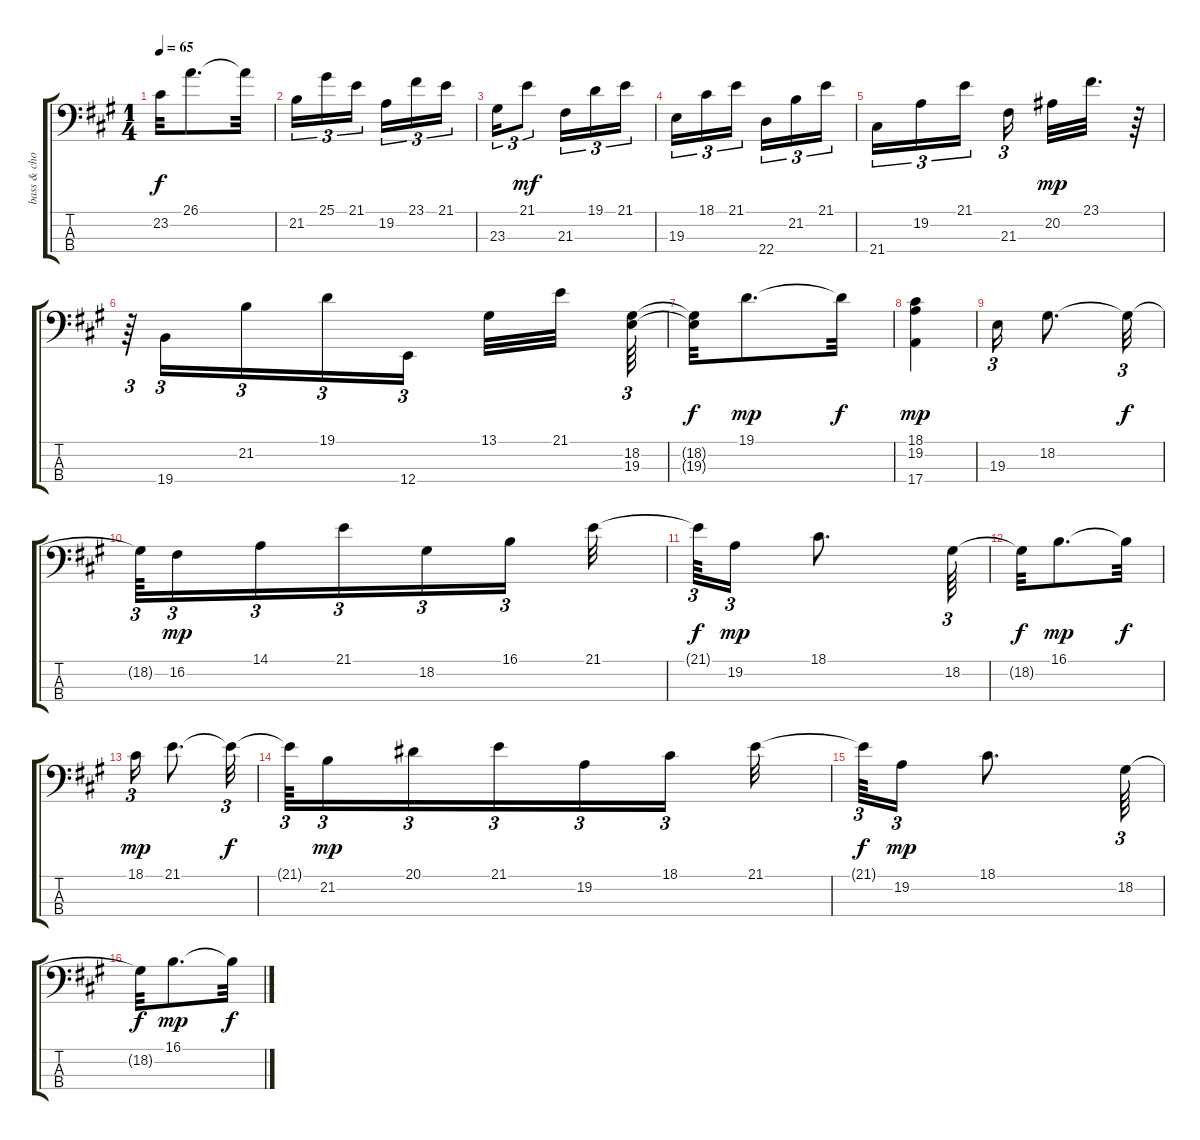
\track ("bass & chord        " "bass & cho") {instrument electricgrandpiano}
\staff {score tabs}
\tuning (G2 D2 A1 E1) {hide}
\ts (1 4)
\tempo 65
\clef f4
\ks a
23.2{t}.32{dy f} 26.1.8{d} 26.1{t}.32 |
21.2.16{tu (3 2)} 25.1.16{tu (3 2)} 21.1.16{tu (3 2)} 19.2.16{tu (3 2)} 23.1.16{tu (3 2)} 21.1.16{tu (3 2)} |
23.3.16{tu (3 2)} 21.1.8{tu (3 2) dy mf} 21.3.16{tu (3 2)} 19.1.16{tu (3 2)} 21.1.16{tu (3 2)} |
19.3.16{tu (3 2)} 18.1.16{tu (3 2)} 21.1.16{tu (3 2)} 22.4.16{tu (3 2)} 21.2.16{tu (3 2)} 21.1.16{tu (3 2)} |
21.4.16{tu (3 2)} 19.2.16{tu (3 2)} 21.1.16{tu (3 2)} 21.3.16{tu (3 2)} 20.2.32{dy mp} 23.1.32{d} r.64 |
r.64{tu (3 2)} 19.4.16{tu (3 2)} 21.2.16{tu (3 2)} 19.1.16{tu (3 2)} 12.4.16{tu (3 2)} 13.1.32 21.1.32 (18.2 19.3).64{tu (3 2)} |
(18.2{t} 19.3{t}).32{dy f} 19.1.8{d dy mp} 19.1{t}.32{dy f} |
(18.1 19.2 17.4).4{dy mp} |
19.3.16{tu (3 2)} 18.2.8{d} 18.2{t}.32{tu (3 2) dy f} |
18.2{t}.64{tu (3 2)} 16.2.16{tu (3 2) dy mp} 14.1.16{tu (3 2)} 21.1.16{tu (3 2)} 18.2.16{tu (3 2)} 16.1.16{tu (3 2)} 21.1.32 |
21.1{t}.64{tu (3 2) dy f} 19.2.16{tu (3 2) dy mp} 18.1.8{d} 18.2.64{tu (3 2)} |
18.2{t}.32{dy f} 16.1.8{d dy mp} 16.1{t}.32{dy f} |
18.1.16{tu (3 2) dy mp} 21.1.8{d} 21.1{t}.32{tu (3 2) dy f} |
21.1{t}.64{tu (3 2)} 21.2.16{tu (3 2) dy mp} 20.1.16{tu (3 2)} 21.1.16{tu (3 2)} 19.2.16{tu (3 2)} 18.1.16{tu (3 2)} 21.1.32 |
21.1{t}.64{tu (3 2) dy f} 19.2.16{tu (3 2) dy mp} 18.1.8{d} 18.2.64{tu (3 2)} |
18.2{t}.32{dy f} 16.1.8{d dy mp} 16.1{t}.32{dy f}
